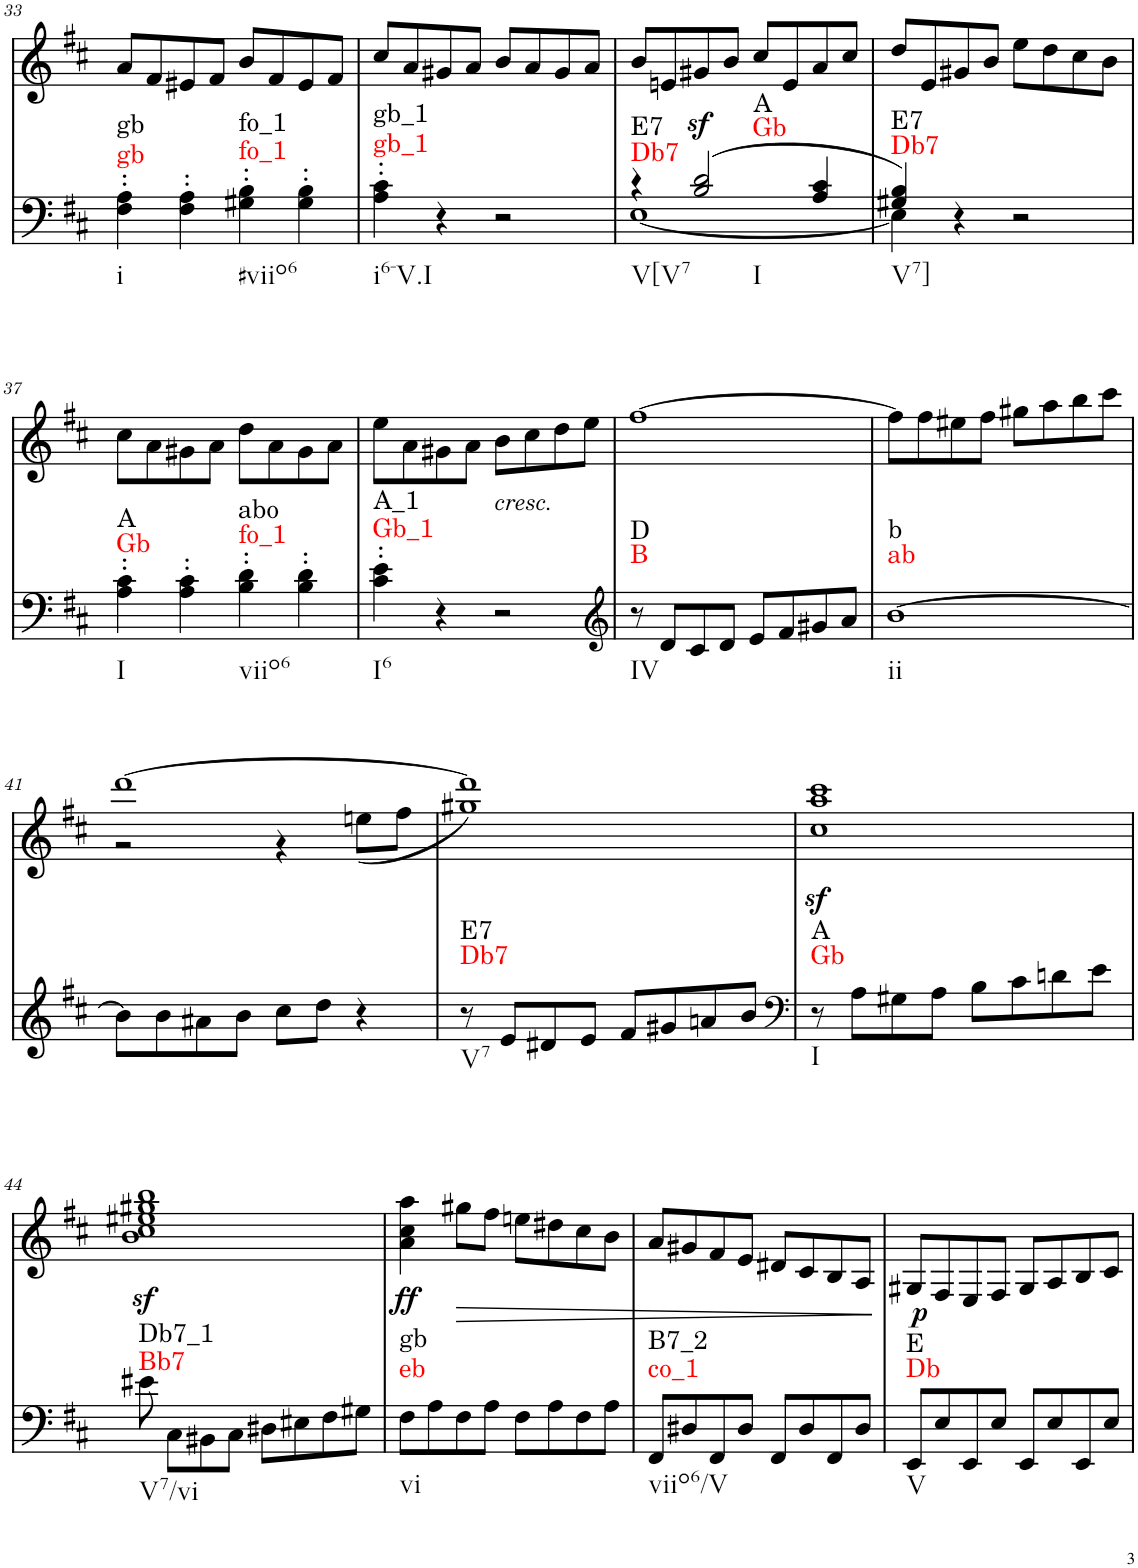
**kern	**harte	**kern	**text	**dynam
*part2	*part2	*part1	*part1	*part1
*staff2	*	*staff1	*staff1	*staff1
*I"piano	*	*I"piano	*	*
*I'Pno	*	*I'Pno	*	*
!!LO:PB:g=z
*clefF4	*	*clefG2	*	*
*k[f#c#]	*	*k[f#c#]	*	*
*D:	*	*D:	*	*
*M4/4	*	*M4/4	*	*
=33	=33	=33	=33	=33
!	!LO:H:n=1:kt=gb	!	!	!
!	!LO:H:n=2:kt=gb	!	!	!
4F#\' 4A\'	N N	8a/L	.	.
.	.	8f#/	.	.
4F#\' 4A\'	.	8e#X/	.	.
.	.	8f#/J	.	.
!	!LO:H:n=1:kt=fo_1	!	!	!
!	!LO:H:n=2:kt=fo_1	!	!	!
4G#X\' 4B\'	N N	8b/L	.	.
.	.	8f#/	.	.
4G#\' 4B\'	.	8e#/	.	.
.	.	8f#/J	.	.
=34	=34	=34	=34	=34
!	!LO:H:n=1:kt=gb_1	!	!	!
!	!LO:H:n=2:kt=gb_1	!	!	!
4A\' 4c#\'	N N	8cc#/L	.	.
.	.	8a/	.	.
4r	.	8g#X/	.	.
.	.	8a/J	.	.
2r	.	8b/L	.	.
.	.	8a/	.	.
.	.	8g#/	.	.
.	.	8a/J	.	.
=35	=35	=35	=35	=35
*^	*	*	*	*
!	!	!LO:H:n=1:kt=Db7	!	!	!
!	!	!LO:H:n=2:kt=E7	!	!	!
4r	[1E	N N	8b/L	.	.
.	.	.	8en/	.	.
!	!	!LO:H:n=1:kt=Gb	!	!	!
!	!	!LO:H:n=2:kt=A	!	!	!
(2B/ 2d/	.	N N	8g#Xz</	.	.
.	.	.	8b/J	.	.
.	.	.	8cc#/L	.	.
.	.	.	8e/	.	.
4A/ 4c#/	.	.	8a/	.	.
.	.	.	8cc#/J	.	.
=36	=36	=36	=36	=36	=36
!	!	!LO:H:n=1:kt=Db7	!	!	!
!	!	!LO:H:n=2:kt=E7	!	!	!
4G#X/ 4B/)	4E\]	N N	8dd/L	.	.
.	.	.	8e/	.	.
4r	2.ryy	.	8g#X/	.	.
.	.	.	8b/J	.	.
2r	.	.	8ee\L	.	.
.	.	.	8dd\	.	.
.	.	.	8cc#\	.	.
.	.	.	8b\J	.	.
*v	*v	*	*	*	*
!!LO:LB:g=z
=37	=37	=37	=37	=37
!	!LO:H:n=1:kt=Gb	!	!	!
!	!LO:H:n=2:kt=A	!	!	!
4A\' 4c#\'	N N	8cc#\L	.	.
.	.	8a\	.	.
4A\' 4c#\'	.	8g#X\	.	.
.	.	8a\J	.	.
!	!LO:H:n=1:kt=fo_1	!	!	!
!	!LO:H:n=2:kt=abo	!	!	!
4B\' 4d\'	N N	8dd\L	.	.
.	.	8a\	.	.
4B\' 4d\'	.	8g#\	.	.
.	.	8a\J	.	.
=38	=38	=38	=38	=38
!	!LO:H:n=1:kt=Gb_1	!	!	!
!	!LO:H:n=2:kt=A_1	!	!	!
4c#\' 4e\'	N N	8ee\L	.	.
.	.	8a\	.	.
4r	.	8g#X\	.	.
.	.	8a\J	.	.
!	!	!LO:TX:b:i:t=cresc.	!	!
2r	.	8b\L	.	.
.	.	8cc#\	.	.
.	.	8dd\	.	.
.	.	8ee\J	.	.
=39	=39	=39	=39	=39
*clefG2	*	*	*	*
!	!LO:H:n=1:kt=B	!	!	!
!	!LO:H:n=2:kt=D	!	!	!
8r	N N	[1ff#	.	.
8d/L	.	.	.	.
8c#/	.	.	.	.
8d/J	.	.	.	.
8e/L	.	.	.	.
8f#/	.	.	.	.
8g#X/	.	.	.	.
8a/J	.	.	.	.
=40	=40	=40	=40	=40
!	!LO:H:n=1:kt=ab	!	!	!
!	!LO:H:n=2:kt=b	!	!	!
[1b	N N	8ff#\L]	.	.
.	.	8ff#\	.	.
.	.	8ee#X\	.	.
.	.	8ff#\J	.	.
.	.	8gg#X\L	.	.
.	.	8aa\	.	.
.	.	8bb\	.	.
.	.	8ccc#\J	.	.
!!LO:LB:g=z
=41	=41	=41	=41	=41
*	*	*^	*	*
8b\L]	.	[1ddd	2r	.	.
8b\	.	.	.	.	.
8a#X\	.	.	.	.	.
8b\J	.	.	.	.	.
8cc#\L	.	.	4r	.	.
8dd\J	.	.	.	.	.
4r	.	.	(8een\L	.	.
.	.	.	8ff#\J	.	.
=42	=42	=42	=42	=42	=42
!	!LO:H:n=1:kt=Db7	!	!	!	!
!	!LO:H:n=2:kt=E7	!	!	!	!
8r	N N	1ddd]	1gg#X)	.	.
8e/L	.	.	.	.	.
8d#X/	.	.	.	.	.
8e/J	.	.	.	.	.
8f#/L	.	.	.	.	.
8g#X/	.	.	.	.	.
8an/	.	.	.	.	.
8b/J	.	.	.	.	.
*	*	*v	*v	*	*
=43	=43	=43	=43	=43
*clefF4	*	*	*	*
!	!LO:H:n=1:kt=Gb	!	!LO:LY:b	!
!	!LO:H:n=2:kt=A	!	!	!
8r	N N	1cc#z< 1aaz< 1ccc#z<	sf	.
8A\L	.	.	.	.
8G#X\	.	.	.	.
8A\J	.	.	.	.
8B\L	.	.	.	.
8c#\	.	.	.	.
8dn\	.	.	.	.
8e\J	.	.	.	.
!!LO:LB:g=z
=44	=44	=44	=44	=44
!	!LO:H:n=1:kt=Bb7	!	!LO:LY:b	!
!	!LO:H:n=2:kt=Db7_1	!	!	!
8e#X\	N N	1bz< 1cc#z< 1ee#Xz< 1gg#Xz< 1bbz<	sf	.
8C#\L	.	.	.	.
8BB#X\	.	.	.	.
8C#\J	.	.	.	.
8D#X\L	.	.	.	.
8E#X\	.	.	.	.
8F#\	.	.	.	.
8G#X\J	.	.	.	.
=45	=45	=45	=45	=45
!	!LO:H:n=1:kt=eb	!	!LO:LY:b	!LO:DY:b
!	!LO:H:n=2:kt=gb	!	!	!
8F#\L	N N	4a\ 4cc#\ 4aa\	ff	ff
8A\	.	.	.	.
!	!	!	!	!LO:HP:b
8F#\	.	8gg#X\L	.	>
8A\J	.	8ff#\J	.	.
8F#\L	.	8een\L	.	.
8A\	.	8dd#X\	.	.
8F#\	.	8cc#\	.	.
8A\J	.	8b\J	.	.
=46	=46	=46	=46	=46
!	!LO:H:n=1:kt=co_1	!	!	!
!	!LO:H:n=2:kt=B7_2	!	!	!
8FF#/L	N N	8a/L	.	.
8D#X/	.	8g#X/	.	.
8FF#/	.	8f#/	.	.
8D#/J	.	8e/J	.	.
8FF#/L	.	8d#X/L	.	.
8D#/	.	8c#/	.	.
8FF#/	.	8B/	.	.
8D#/J	.	8A/J	.	.
.	.	.	.	]
=47	=47	=47	=47	=47
!	!LO:H:n=1:kt=Db	!	!LO:LY:b	!LO:DY:b
!	!LO:H:n=2:kt=E	!	!	!
8EE/L	N N	8G#X/L	p	p
8E/	.	8F#/	.	.
8EE/	.	8E/	.	.
8E/J	.	8F#/J	.	.
8EE/L	.	8G#/L	.	.
8E/	.	8A/	.	.
8EE/	.	8B/	.	.
8E/J	.	8c#/J	.	.
=	=	=	=	=
*-	*-	*-	*-	*-
